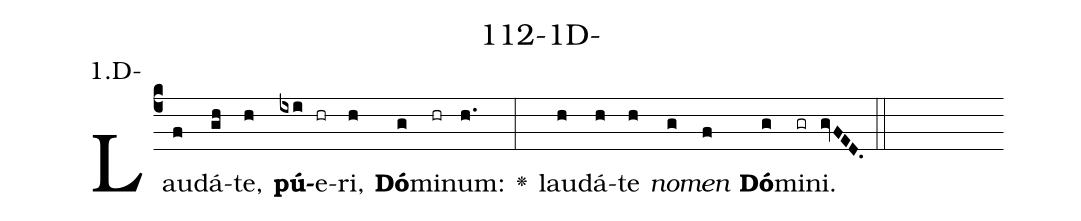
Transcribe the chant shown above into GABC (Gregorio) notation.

name: 112-1D-;
annotation: 1.D-;
%%
(c4)Lau(f)dá(gh)te,(h) <b>pú</b>(ixi)e(hr)ri,(h) <b>Dó</b>(g)mi(hr)num:(h.) <v>\greheightstar</v>(:) lau(h)dá(h)te(h) <i>no</i>(g)<i>men</i>(f) <b>Dó</b>(g)mi(gr)ni.(gvFED.) (::)


%E(h) u(h) o(g) u(f) a(g) e.(gvFED.) (::)
